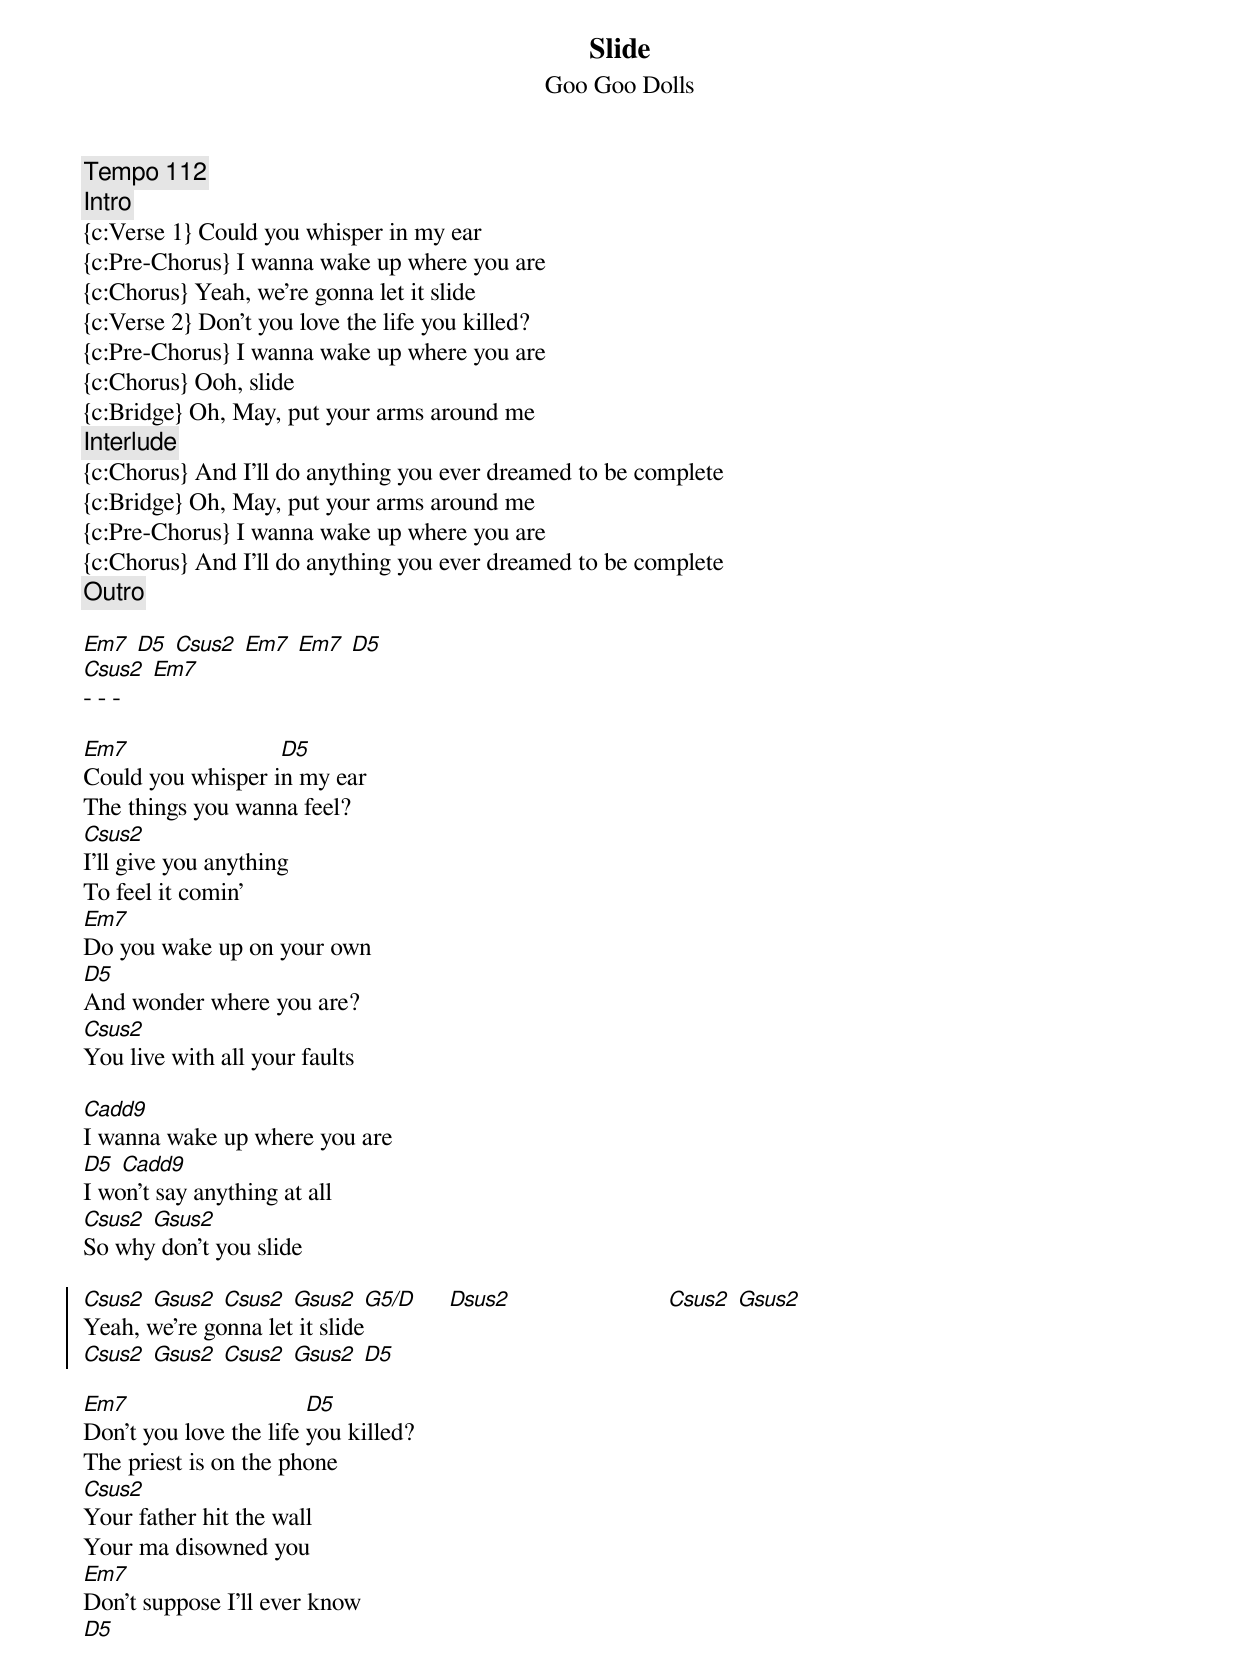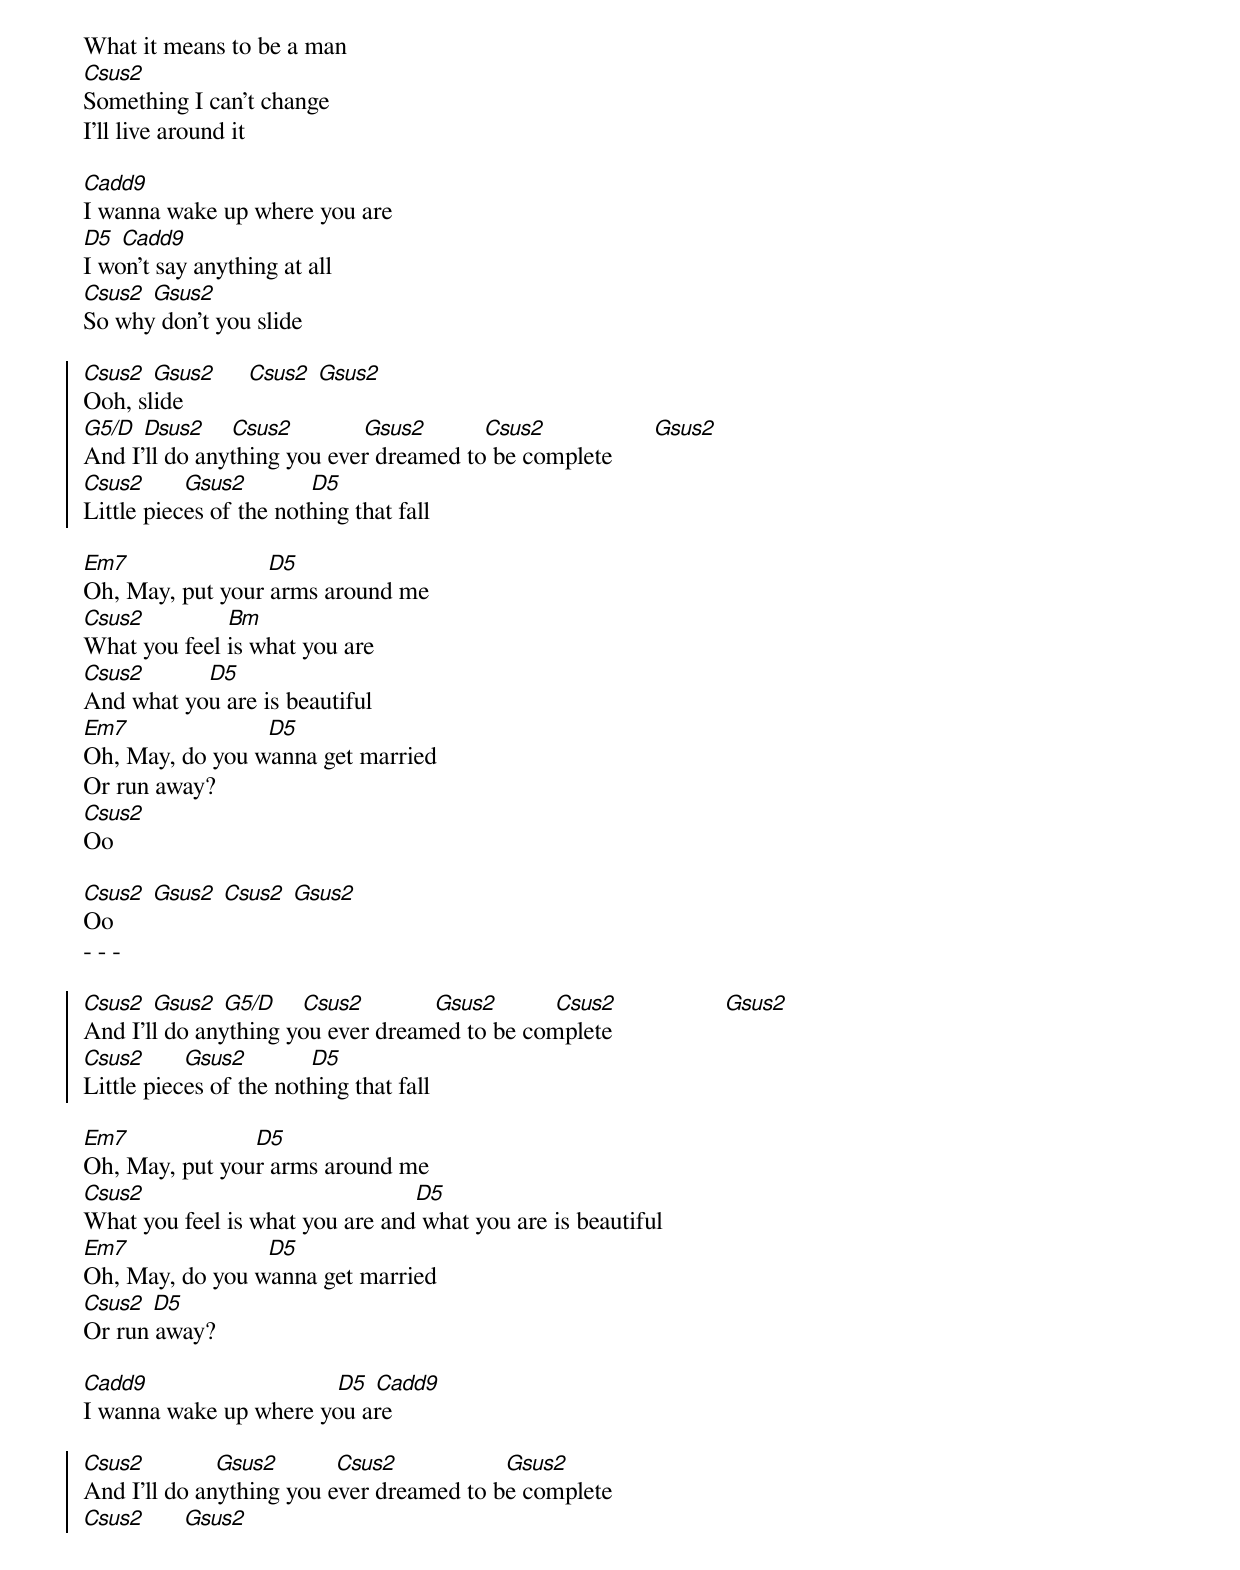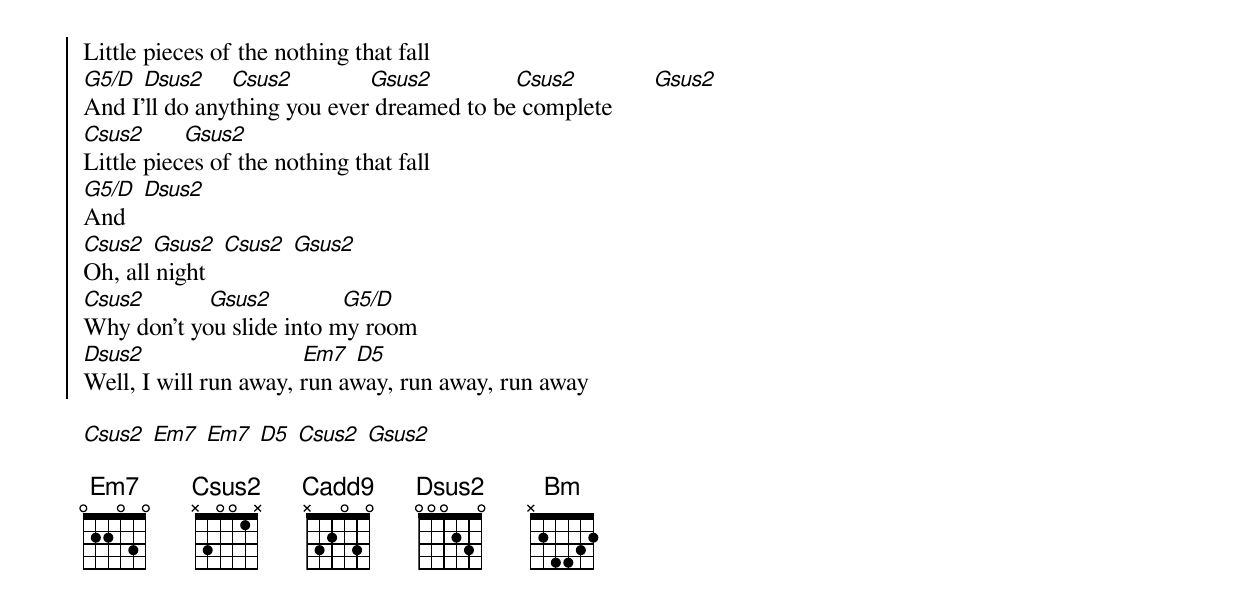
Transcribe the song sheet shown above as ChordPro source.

{t: Slide}
{st: Goo Goo Dolls}
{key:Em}
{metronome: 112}
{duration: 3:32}


{c:Tempo 112}
{c:Intro}
{c:Verse 1} Could you whisper in my ear
{c:Pre-Chorus} I wanna wake up where you are
{c:Chorus} Yeah, we're gonna let it slide
{c:Verse 2} Don't you love the life you killed?
{c:Pre-Chorus} I wanna wake up where you are
{c:Chorus} Ooh, slide
{c:Bridge} Oh, May, put your arms around me
{c:Interlude}
{c:Chorus} And I'll do anything you ever dreamed to be complete
{c:Bridge} Oh, May, put your arms around me
{c:Pre-Chorus} I wanna wake up where you are
{c:Chorus} And I'll do anything you ever dreamed to be complete
{c:Outro}

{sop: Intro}
[Em7] [D5] [Csus2] [Em7] [Em7] [D5]
[Csus2] [Em7]
- - -
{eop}

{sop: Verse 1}
[Em7]                        [D5]
Could you whisper in my ear
The things you wanna feel?
[Csus2]
I'll give you anything
To feel it comin'
[Em7]
Do you wake up on your own
[D5]
And wonder where you are?
[Csus2]
You live with all your faults
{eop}

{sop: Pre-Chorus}
[Cadd9]
I wanna wake up where you are
[D5] [Cadd9]
I won't say anything at all
[Csus2] [Gsus2]
So why don't you slide
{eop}

{soc}
[Csus2] [Gsus2] [Csus2] [Gsus2] [G5/D]     [Dsus2]                         [Csus2] [Gsus2]
Yeah, we're gonna let it slide
[Csus2] [Gsus2] [Csus2] [Gsus2] [D5]
{eoc}

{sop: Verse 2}
[Em7]                            [D5]
Don't you love the life you killed?
The priest is on the phone
[Csus2]
Your father hit the wall
Your ma disowned you
[Em7]
Don't suppose I'll ever know
[D5]
What it means to be a man
[Csus2]
Something I can't change
I'll live around it
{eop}

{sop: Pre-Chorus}
[Cadd9]
I wanna wake up where you are
[D5] [Cadd9]
I won't say anything at all
[Csus2] [Gsus2]
So why don't you slide
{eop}

{soc}
[Csus2] [Gsus2]     [Csus2] [Gsus2]
Ooh, slide
[G5/D] [Dsus2]    [Csus2]           [Gsus2]         [Csus2]                 [Gsus2]
And I'll do anything you ever dreamed to be complete
[Csus2]      [Gsus2]          [D5]
Little pieces of the nothing that fall
{eoc}

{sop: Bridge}
[Em7]                      [D5]
Oh, May, put your arms around me
[Csus2]             [Bm]
What you feel is what you are
[Csus2]          [D5]
And what you are is beautiful
[Em7]                      [D5]
Oh, May, do you wanna get married
Or run away?
[Csus2]
Oo
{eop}

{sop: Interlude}
[Csus2] [Gsus2] [Csus2] [Gsus2]
Oo
- - -
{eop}

{soc}
[Csus2] [Gsus2] [G5/D]    [Csus2]           [Gsus2]         [Csus2]                 [Gsus2]
And I'll do anything you ever dreamed to be complete
[Csus2]      [Gsus2]          [D5]
Little pieces of the nothing that fall
{eoc}

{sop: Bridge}
[Em7]                    [D5]
Oh, May, put your arms around me
[Csus2]                                           [D5]
What you feel is what you are and what you are is beautiful
[Em7]                      [D5]
Oh, May, do you wanna get married
[Csus2] [D5]
Or run away?
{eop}

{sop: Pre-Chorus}
[Cadd9]                              [D5] [Cadd9]
I wanna wake up where you are
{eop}

{soc}
[Csus2]           [Gsus2]         [Csus2]                 [Gsus2]
And I'll do anything you ever dreamed to be complete
[Csus2]      [Gsus2]
Little pieces of the nothing that fall
[G5/D] [Dsus2]    [Csus2]            [Gsus2]             [Csus2]            [Gsus2]
And I'll do anything you ever dreamed to be complete
[Csus2]      [Gsus2]
Little pieces of the nothing that fall
[G5/D] [Dsus2]
And
[Csus2] [Gsus2] [Csus2] [Gsus2]
Oh, all night
[Csus2]          [Gsus2]           [G5/D]
Why don't you slide into my room
[Dsus2]                         [Em7] [D5]
Well, I will run away, run away, run away, run away
{eoc}

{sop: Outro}
[Csus2] [Em7] [Em7] [D5] [Csus2] [Gsus2]
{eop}

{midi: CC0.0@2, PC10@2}
